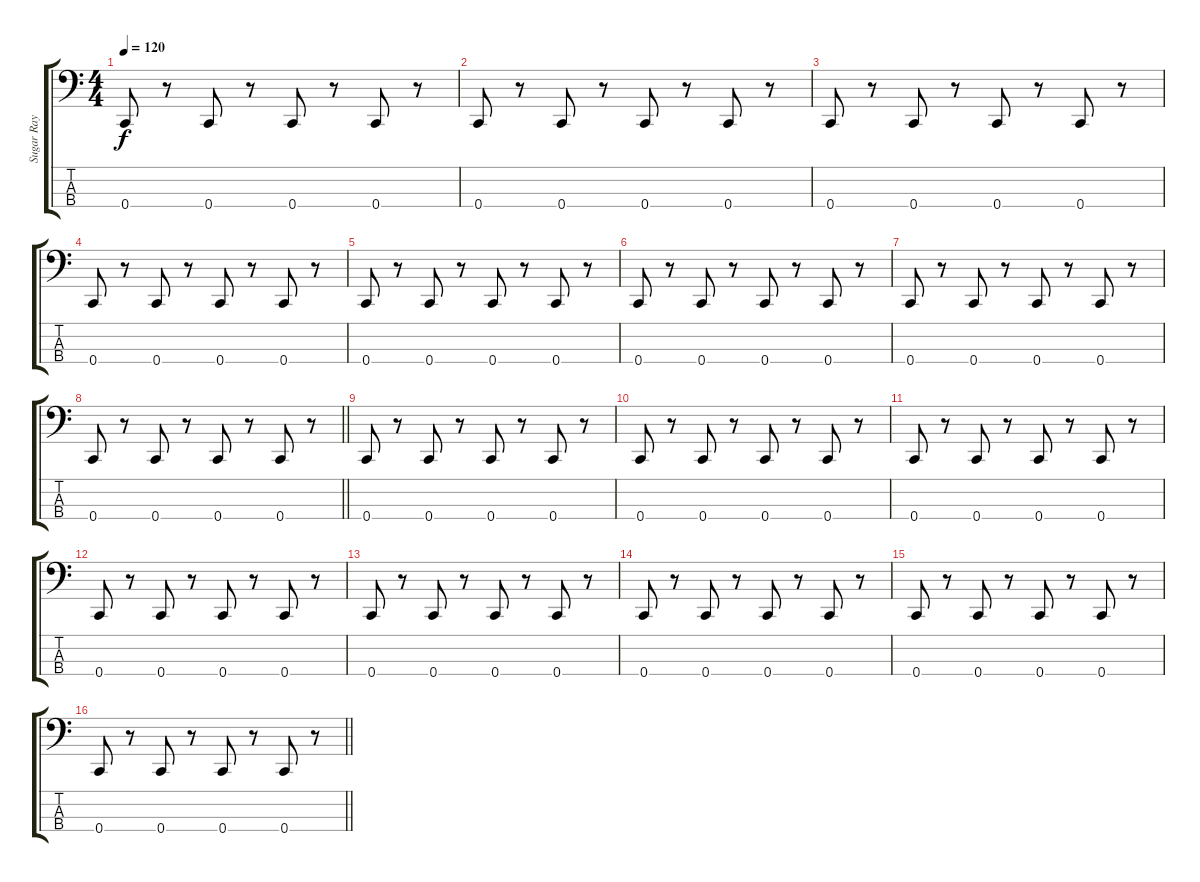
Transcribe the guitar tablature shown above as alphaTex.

\track ("Sugar Ray Runge" "Sugar Ray ") {instrument synthbass1}
\staff {score tabs}
\tuning (F2 C2 G1 C1) {hide}
\ts (4 4)
\tempo 120
\clef f4
\ks c
0.4.8{dy f} r.8 0.4.8 r.8 0.4.8 r.8 0.4.8 r.8 |
0.4.8 r.8 0.4.8 r.8 0.4.8 r.8 0.4.8 r.8 |
0.4.8 r.8 0.4.8 r.8 0.4.8 r.8 0.4.8 r.8 |
0.4.8 r.8 0.4.8 r.8 0.4.8 r.8 0.4.8 r.8 |
0.4.8 r.8 0.4.8 r.8 0.4.8 r.8 0.4.8 r.8 |
0.4.8 r.8 0.4.8 r.8 0.4.8 r.8 0.4.8 r.8 |
0.4.8 r.8 0.4.8 r.8 0.4.8 r.8 0.4.8 r.8 |
\barLineRight lightlight
0.4.8 r.8 0.4.8 r.8 0.4.8 r.8 0.4.8 r.8 |
0.4.8 r.8 0.4.8 r.8 0.4.8 r.8 0.4.8 r.8 |
0.4.8 r.8 0.4.8 r.8 0.4.8 r.8 0.4.8 r.8 |
0.4.8 r.8 0.4.8 r.8 0.4.8 r.8 0.4.8 r.8 |
0.4.8 r.8 0.4.8 r.8 0.4.8 r.8 0.4.8 r.8 |
0.4.8 r.8 0.4.8 r.8 0.4.8 r.8 0.4.8 r.8 |
0.4.8 r.8 0.4.8 r.8 0.4.8 r.8 0.4.8 r.8 |
0.4.8 r.8 0.4.8 r.8 0.4.8 r.8 0.4.8 r.8 |
\barLineRight lightlight
0.4.8 r.8 0.4.8 r.8 0.4.8 r.8 0.4.8 r.8
